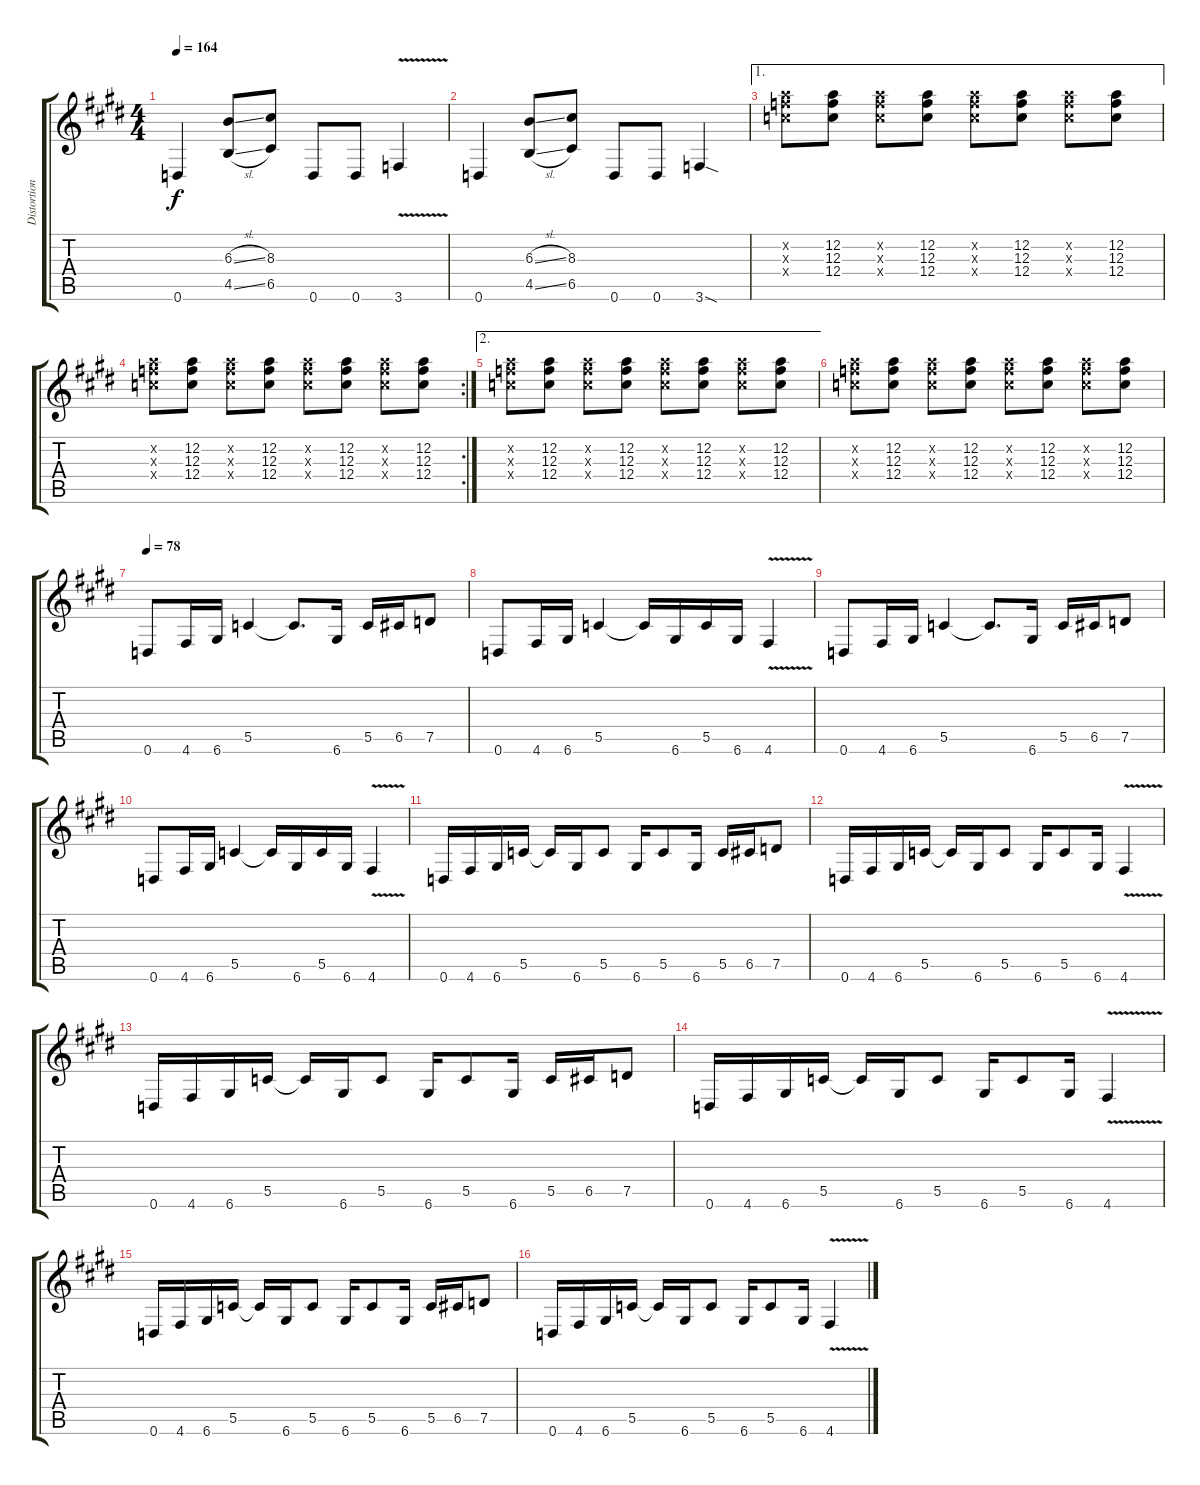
\track ("Distortion" "Distortion") {instrument distortionguitar}
\staff {score tabs}
\tuning (D4 A3 F3 C3 G2 D2) {hide}
\ts (4 4)
\tempo 164
\clef g2
\ks c#minor
0.6.4{dy f} (6.3{sl} 4.5{sl}).8 (8.3 6.5).8 0.6.8 0.6.8 3.6{v}.4 |
0.6.4 (6.3{sl} 4.5{sl}).8 (8.3 6.5).8 0.6.8 0.6.8 3.6{sod}.4 |
\ae 1
\ks e
(12.2{x} 12.3{x} 12.4{x}).8 (12.2 12.3 12.4).8 (12.2{x} 12.3{x} 12.4{x}).8 (12.2 12.3 12.4).8 (12.2{x} 12.3{x} 12.4{x}).8 (12.2 12.3 12.4).8 (12.2{x} 12.3{x} 12.4{x}).8 (12.2 12.3 12.4).8 |
\rc 2
\ks c#minor
(12.2{x} 12.3{x} 12.4{x}).8 (12.2 12.3 12.4).8 (12.2{x} 12.3{x} 12.4{x}).8 (12.2 12.3 12.4).8 (12.2{x} 12.3{x} 12.4{x}).8 (12.2 12.3 12.4).8 (12.2{x} 12.3{x} 12.4{x}).8 (12.2 12.3 12.4).8 |
\ae 2
(12.2{x} 12.3{x} 12.4{x}).8 (12.2 12.3 12.4).8 (12.2{x} 12.3{x} 12.4{x}).8 (12.2 12.3 12.4).8 (12.2{x} 12.3{x} 12.4{x}).8 (12.2 12.3 12.4).8 (12.2{x} 12.3{x} 12.4{x}).8 (12.2 12.3 12.4).8 |
(12.2{x} 12.3{x} 12.4{x}).8 (12.2 12.3 12.4).8 (12.2{x} 12.3{x} 12.4{x}).8 (12.2 12.3 12.4).8 (12.2{x} 12.3{x} 12.4{x}).8 (12.2 12.3 12.4).8 (12.2{x} 12.3{x} 12.4{x}).8 (12.2 12.3 12.4).8 |
\tempo 78
\ks e
0.6.8 4.6.16 6.6.16 5.5.4 5.5{t}.8{d} 6.6.16 5.5.16 6.5.16 7.5.8 |
\ks c#minor
0.6.8 4.6.16 6.6.16 5.5.4 5.5{t}.16 6.6.16 5.5.16 6.6.16 4.6{v}.4 |
0.6.8 4.6.16 6.6.16 5.5.4 5.5{t}.8{d} 6.6.16 5.5.16 6.5.16 7.5.8 |
0.6.8 4.6.16 6.6.16 5.5.4 5.5{t}.16 6.6.16 5.5.16 6.6.16 4.6{v}.4 |
\ks e
0.6.16 4.6.16 6.6.16 5.5.16 5.5{t}.16 6.6.16 5.5.8 6.6.16 5.5.8 6.6.16 5.5.16 6.5.16 7.5.8 |
\ks c#minor
0.6.16 4.6.16 6.6.16 5.5.16 5.5{t}.16 6.6.16 5.5.8 6.6.16 5.5.8 6.6.16 4.6{v}.4 |
0.6.16 4.6.16 6.6.16 5.5.16 5.5{t}.16 6.6.16 5.5.8 6.6.16 5.5.8 6.6.16 5.5.16 6.5.16 7.5.8 |
0.6.16 4.6.16 6.6.16 5.5.16 5.5{t}.16 6.6.16 5.5.8 6.6.16 5.5.8 6.6.16 4.6{v}.4 |
\ks e
0.6.16 4.6.16 6.6.16 5.5.16 5.5{t}.16 6.6.16 5.5.8 6.6.16 5.5.8 6.6.16 5.5.16 6.5.16 7.5.8 |
\ks c#minor
0.6.16 4.6.16 6.6.16 5.5.16 5.5{t}.16 6.6.16 5.5.8 6.6.16 5.5.8 6.6.16 4.6{v}.4
